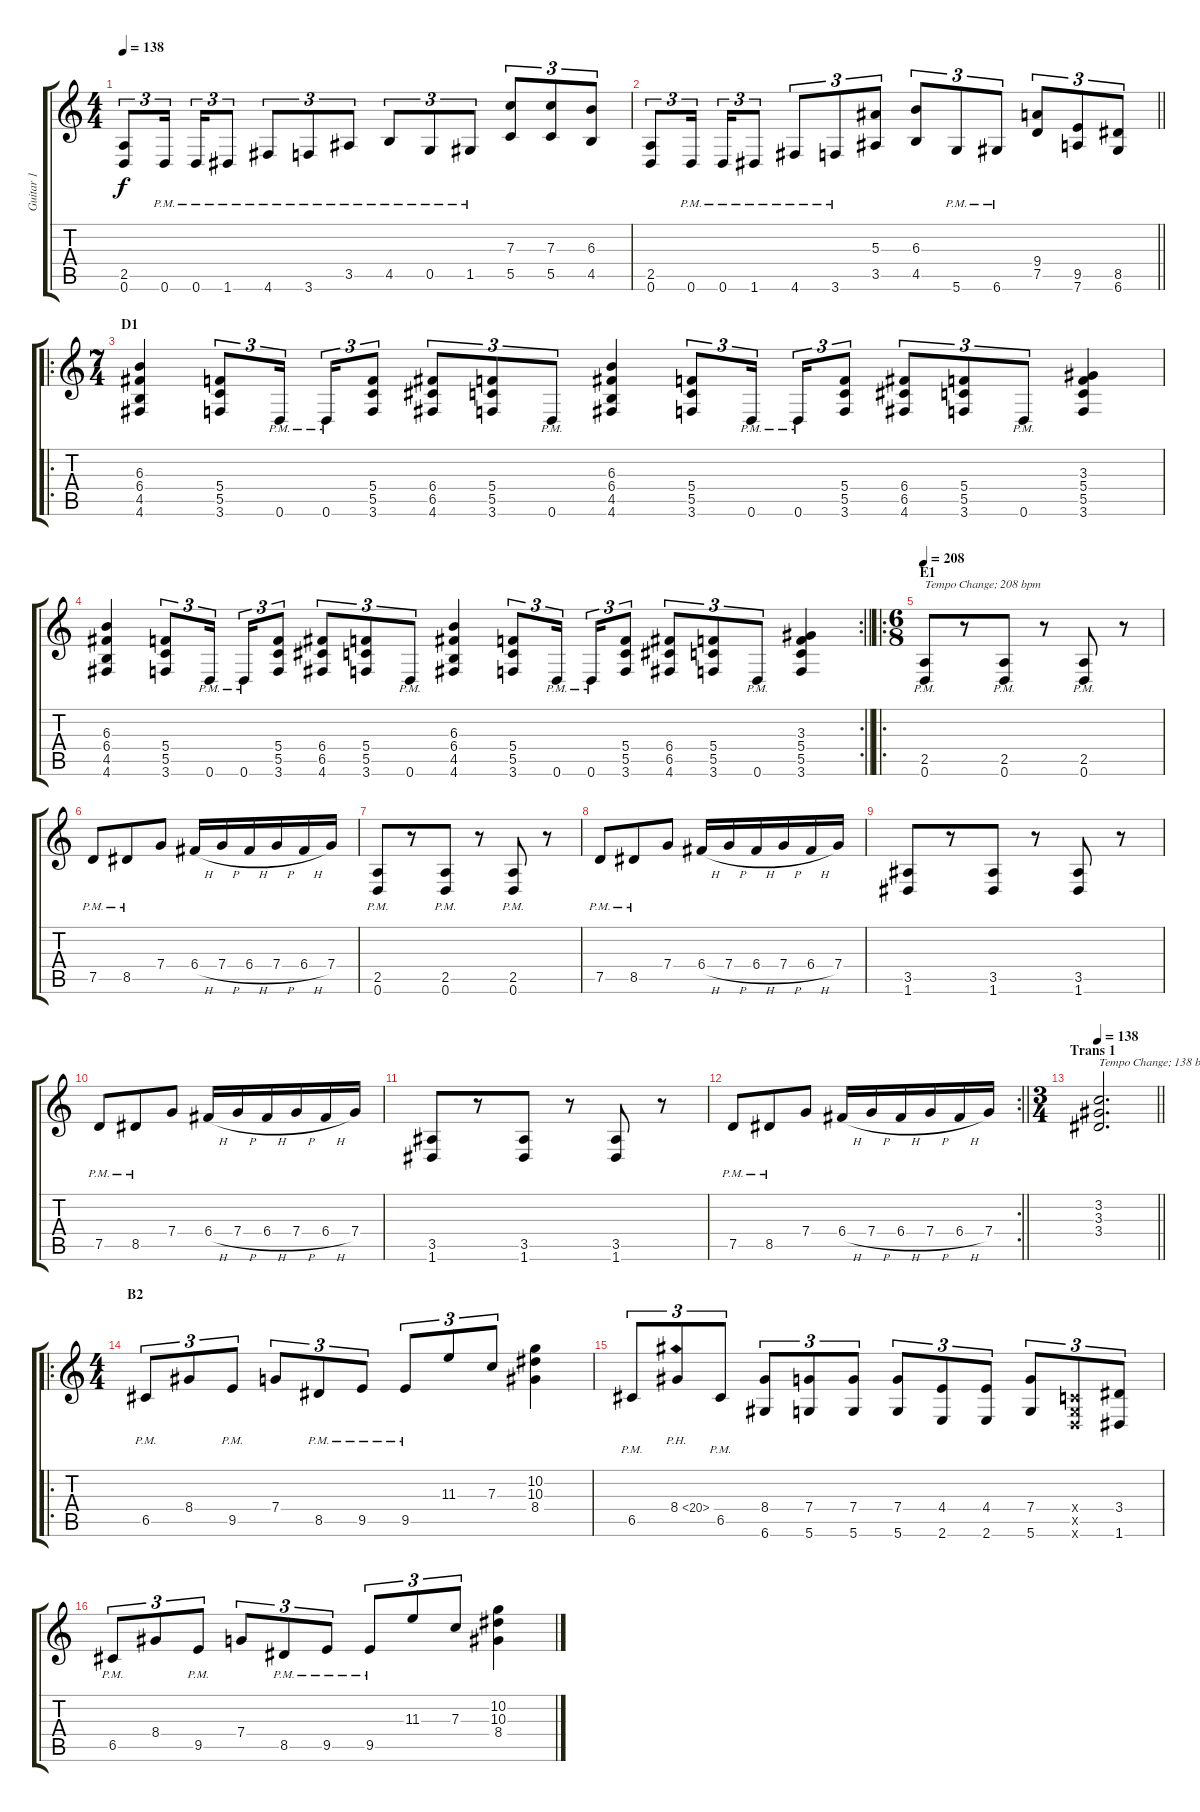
\track ("Guitar 1" "Guitar 1") {instrument distortionguitar}
\staff {score tabs}
\tuning (D4 A3 F3 C3 G2 D2) {hide}
\ts (4 4)
\tempo 138
\clef g2
\ks c
(2.5 0.6).8{tu (3 2) dy f} 0.6{pm}.16{tu (3 2) beam splitsecondary} 0.6{pm}.16{tu (3 2)} 1.6{pm}.8{tu (3 2)} 4.6{pm}.8{tu (3 2)} 3.6{pm}.8{tu (3 2)} 3.5{pm}.8{tu (3 2)} 4.5{pm}.8{tu (3 2)} 0.5{pm}.8{tu (3 2)} 1.5{pm}.8{tu (3 2)} (7.3 5.5).8{tu (3 2)} (7.3 5.5).8{tu (3 2)} (6.3 4.5).8{tu (3 2)} |
\barLineRight lightlight
(2.5 0.6).8{tu (3 2)} 0.6{pm}.16{tu (3 2) beam splitsecondary} 0.6{pm}.16{tu (3 2)} 1.6{pm}.8{tu (3 2)} 4.6{pm}.8{tu (3 2)} 3.6{pm}.8{tu (3 2)} (5.3 3.5).8{tu (3 2)} (6.3 4.5).8{tu (3 2)} 5.6{pm}.8{tu (3 2)} 6.6{pm}.8{tu (3 2)} (9.4 7.5).8{tu (3 2)} (9.5 7.6).8{tu (3 2)} (8.5 6.6).8{tu (3 2)} |
\ro
\ts (7 4)
\section ("" "D1")
(6.3 6.4 4.5 4.6).4 (5.4 5.5 3.6).8{tu (3 2)} 0.6{pm}.16{tu (3 2) beam splitsecondary} 0.6{pm}.16{tu (3 2)} (5.4 5.5 3.6).8{tu (3 2)} (6.4 6.5 4.6).8{tu (3 2)} (5.4 5.5 3.6).8{tu (3 2)} 0.6{pm}.8{tu (3 2)} (6.3 6.4 4.5 4.6).4 (5.4 5.5 3.6).8{tu (3 2)} 0.6{pm}.16{tu (3 2) beam splitsecondary} 0.6{pm}.16{tu (3 2)} (5.4 5.5 3.6).8{tu (3 2)} (6.4 6.5 4.6).8{tu (3 2)} (5.4 5.5 3.6).8{tu (3 2)} 0.6{pm}.8{tu (3 2)} (3.3 5.4 5.5 3.6).4 |
\rc 2
\barLineRight lightlight
(6.3 6.4 4.5 4.6).4 (5.4 5.5 3.6).8{tu (3 2)} 0.6{pm}.16{tu (3 2) beam splitsecondary} 0.6{pm}.16{tu (3 2)} (5.4 5.5 3.6).8{tu (3 2)} (6.4 6.5 4.6).8{tu (3 2)} (5.4 5.5 3.6).8{tu (3 2)} 0.6{pm}.8{tu (3 2)} (6.3 6.4 4.5 4.6).4 (5.4 5.5 3.6).8{tu (3 2)} 0.6{pm}.16{tu (3 2) beam splitsecondary} 0.6{pm}.16{tu (3 2)} (5.4 5.5 3.6).8{tu (3 2)} (6.4 6.5 4.6).8{tu (3 2)} (5.4 5.5 3.6).8{tu (3 2)} 0.6{pm}.8{tu (3 2)} (3.3 5.4 5.5 3.6).4 |
\ro
\ts (6 8)
\section ("" "E1")
\tempo 208
(2.5{pm} 0.6{pm}).8{txt "Tempo Change; 208 bpm"} r.8 (2.5{pm} 0.6{pm}).8 r.8 (2.5{pm} 0.6{pm}).8 r.8 |
7.5{pm}.8 8.5{pm}.8 7.4.8 6.4{h}.16 7.4{h}.16 6.4{h}.16 7.4{h}.16 6.4{h}.16 7.4.16 |
(2.5{pm} 0.6{pm}).8 r.8 (2.5{pm} 0.6{pm}).8 r.8 (2.5{pm} 0.6{pm}).8 r.8 |
7.5{pm}.8 8.5{pm}.8 7.4.8 6.4{h}.16 7.4{h}.16 6.4{h}.16 7.4{h}.16 6.4{h}.16 7.4.16 |
(3.5 1.6).8 r.8 (3.5 1.6).8 r.8 (3.5 1.6).8 r.8 |
7.5{pm}.8 8.5{pm}.8 7.4.8 6.4{h}.16 7.4{h}.16 6.4{h}.16 7.4{h}.16 6.4{h}.16 7.4.16 |
(3.5 1.6).8 r.8 (3.5 1.6).8 r.8 (3.5 1.6).8 r.8 |
\rc 2
\barLineRight lightlight
7.5{pm}.8 8.5{pm}.8 7.4.8 6.4{h}.16 7.4{h}.16 6.4{h}.16 7.4{h}.16 6.4{h}.16 7.4.16 |
\ts (3 4)
\section ("" "Trans 1")
\tempo 138
\barLineRight lightlight
(3.2 3.3 3.4).2{d txt "Tempo Change; 138 bpm"} |
\ro
\ts (4 4)
\section ("" "B2")
6.5{pm}.8{tu (3 2)} 8.4.8{tu (3 2)} 9.5{pm}.8{tu (3 2)} 7.4.8{tu (3 2)} 8.5{pm}.8{tu (3 2)} 9.5{pm}.8{tu (3 2)} 9.5{pm}.8{tu (3 2)} 11.3.8{tu (3 2)} 7.3.8{tu (3 2)} (10.2 10.3 8.4).4 |
6.5{pm}.8{tu (3 2)} 8.4{ph 12}.8{tu (3 2)} 6.5{pm}.8{tu (3 2)} (8.4 6.6).8{tu (3 2)} (7.4 5.6).8{tu (3 2)} (7.4 5.6).8{tu (3 2)} (7.4 5.6).8{tu (3 2)} (4.4 2.6).8{tu (3 2)} (4.4 2.6).8{tu (3 2)} (7.4 5.6).8{tu (3 2)} (0.4{x} 0.5{x} 0.6{x}).8{tu (3 2)} (3.4 1.6).8{tu (3 2)} |
6.5{pm}.8{tu (3 2)} 8.4.8{tu (3 2)} 9.5{pm}.8{tu (3 2)} 7.4.8{tu (3 2)} 8.5{pm}.8{tu (3 2)} 9.5{pm}.8{tu (3 2)} 9.5{pm}.8{tu (3 2)} 11.3.8{tu (3 2)} 7.3.8{tu (3 2)} (10.2 10.3 8.4).4
